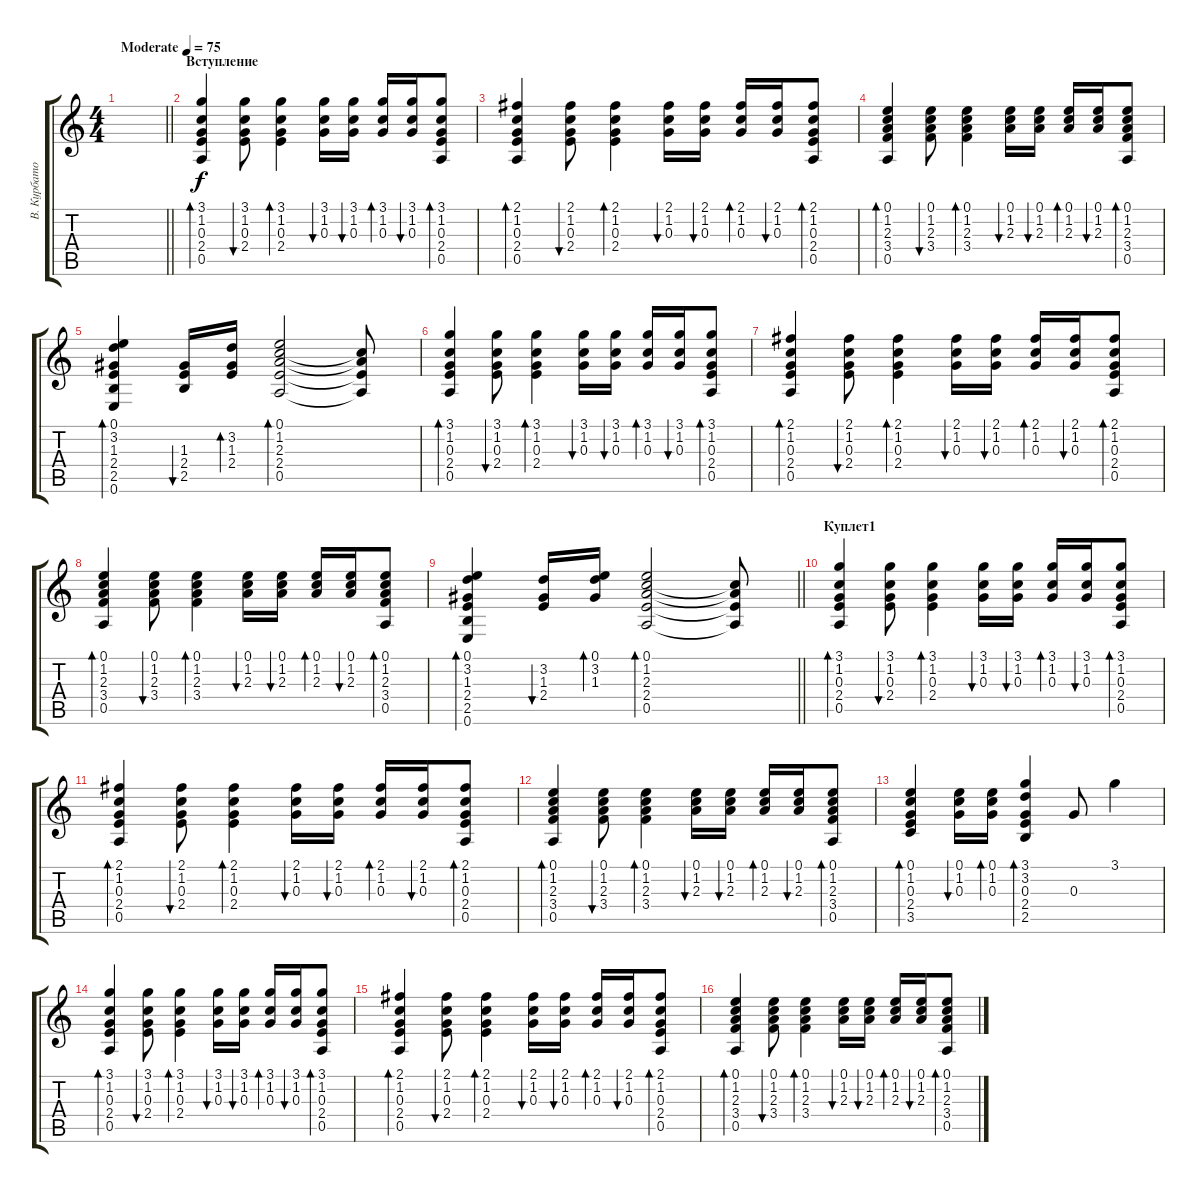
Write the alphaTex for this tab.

\track ("В. Курбатов" "В. Курбато") {instrument acousticguitarsteel}
\staff {score tabs}
\tuning (E4 B3 G3 D3 A2 E2) {hide}
\ts (4 4)
\tempo (75 "Moderate")
\clef g2
\barLineRight lightlight
\ks c
|
\section ("" "Вступление")
(3.1 1.2 0.3 2.4 0.5).4{bd 30} (3.1 1.2 0.3 2.4).8{bu 30} (3.1 1.2 0.3 2.4).4{bd 30} (3.1 1.2 0.3).16{bu 30} (3.1 1.2 0.3).16{bu 30} (3.1 1.2 0.3).16{bd 30} (3.1 1.2 0.3).16{bu 30} (3.1 1.2 0.3 2.4 0.5).8{bd 30} |
(2.1 1.2 0.3 2.4 0.5).4{bd 30} (2.1 1.2 0.3 2.4).8{bu 30} (2.1 1.2 0.3 2.4).4{bd 30} (2.1 1.2 0.3).16{bu 30} (2.1 1.2 0.3).16{bu 30} (2.1 1.2 0.3).16{bd 30} (2.1 1.2 0.3).16{bu 30} (2.1 1.2 0.3 2.4 0.5).8{bd 30} |
(0.1 1.2 2.3 3.4 0.5).4{bd 30} (0.1 1.2 2.3 3.4).8{bu 30} (0.1 1.2 2.3 3.4).4{bd 30} (0.1 1.2 2.3).16{bu 30} (0.1 1.2 2.3).16{bu 30} (0.1 1.2 2.3).16{bd 30} (0.1 1.2 2.3).16{bu 30} (0.1 1.2 2.3 3.4 0.5).8{bd 30} |
(0.1 3.2 1.3 2.4 2.5 0.6).4{bd 30} (1.3 2.4 2.5).16{bu 30} (3.2 1.3 2.4).16{bd 30} (0.1 1.2 2.3 2.4 0.5).2{bd 30} (1.2{t} 2.3{t} 2.4{t} 0.5{t}).8 |
(3.1 1.2 0.3 2.4 0.5).4{bd 30} (3.1 1.2 0.3 2.4).8{bu 30} (3.1 1.2 0.3 2.4).4{bd 30} (3.1 1.2 0.3).16{bu 30} (3.1 1.2 0.3).16{bu 30} (3.1 1.2 0.3).16{bd 30} (3.1 1.2 0.3).16{bu 30} (3.1 1.2 0.3 2.4 0.5).8{bd 30} |
(2.1 1.2 0.3 2.4 0.5).4{bd 30} (2.1 1.2 0.3 2.4).8{bu 30} (2.1 1.2 0.3 2.4).4{bd 30} (2.1 1.2 0.3).16{bu 30} (2.1 1.2 0.3).16{bu 30} (2.1 1.2 0.3).16{bd 30} (2.1 1.2 0.3).16{bu 30} (2.1 1.2 0.3 2.4 0.5).8{bd 30} |
(0.1 1.2 2.3 3.4 0.5).4{bd 30} (0.1 1.2 2.3 3.4).8{bu 30} (0.1 1.2 2.3 3.4).4{bd 30} (0.1 1.2 2.3).16{bu 30} (0.1 1.2 2.3).16{bu 30} (0.1 1.2 2.3).16{bd 30} (0.1 1.2 2.3).16{bu 30} (0.1 1.2 2.3 3.4 0.5).8{bd 30} |
\barLineRight lightlight
(0.1 3.2 1.3 2.4 2.5 0.6).4{bd 30} (3.2 1.3 2.4).16{bu 30} (0.1 3.2 1.3).16{bd 30} (0.1 1.2 2.3 2.4 0.5).2{bd 30} (1.2{t} 2.3{t} 2.4{t} 0.5{t}).8 |
\section ("" "Куплет1")
(3.1 1.2 0.3 2.4 0.5).4{bd 30} (3.1 1.2 0.3 2.4).8{bu 30} (3.1 1.2 0.3 2.4).4{bd 30} (3.1 1.2 0.3).16{bu 30} (3.1 1.2 0.3).16{bu 30} (3.1 1.2 0.3).16{bd 30} (3.1 1.2 0.3).16{bu 30} (3.1 1.2 0.3 2.4 0.5).8{bd 30} |
(2.1 1.2 0.3 2.4 0.5).4{bd 30} (2.1 1.2 0.3 2.4).8{bu 30} (2.1 1.2 0.3 2.4).4{bd 30} (2.1 1.2 0.3).16{bu 30} (2.1 1.2 0.3).16{bu 30} (2.1 1.2 0.3).16{bd 30} (2.1 1.2 0.3).16{bu 30} (2.1 1.2 0.3 2.4 0.5).8{bd 30} |
(0.1 1.2 2.3 3.4 0.5).4{bd 30} (0.1 1.2 2.3 3.4).8{bu 30} (0.1 1.2 2.3 3.4).4{bd 30} (0.1 1.2 2.3).16{bu 30} (0.1 1.2 2.3).16{bu 30} (0.1 1.2 2.3).16{bd 30} (0.1 1.2 2.3).16{bu 30} (0.1 1.2 2.3 3.4 0.5).8{bd 30} |
(0.1 1.2 0.3 2.4 3.5).4{bd 30} (0.1 1.2 0.3).16{bu 30} (0.1 1.2 0.3).16{bd 30} (3.1 3.2 0.3 2.4 2.5).4{bd 30} 0.3.8 3.1.4 |
(3.1 1.2 0.3 2.4 0.5).4{bd 30} (3.1 1.2 0.3 2.4).8{bu 30} (3.1 1.2 0.3 2.4).4{bd 30} (3.1 1.2 0.3).16{bu 30} (3.1 1.2 0.3).16{bu 30} (3.1 1.2 0.3).16{bd 30} (3.1 1.2 0.3).16{bu 30} (3.1 1.2 0.3 2.4 0.5).8{bd 30} |
(2.1 1.2 0.3 2.4 0.5).4{bd 30} (2.1 1.2 0.3 2.4).8{bu 30} (2.1 1.2 0.3 2.4).4{bd 30} (2.1 1.2 0.3).16{bu 30} (2.1 1.2 0.3).16{bu 30} (2.1 1.2 0.3).16{bd 30} (2.1 1.2 0.3).16{bu 30} (2.1 1.2 0.3 2.4 0.5).8{bd 30} |
(0.1 1.2 2.3 3.4 0.5).4{bd 30} (0.1 1.2 2.3 3.4).8{bu 30} (0.1 1.2 2.3 3.4).4{bd 30} (0.1 1.2 2.3).16{bu 30} (0.1 1.2 2.3).16{bu 30} (0.1 1.2 2.3).16{bd 30} (0.1 1.2 2.3).16{bu 30} (0.1 1.2 2.3 3.4 0.5).8{bd 30}
